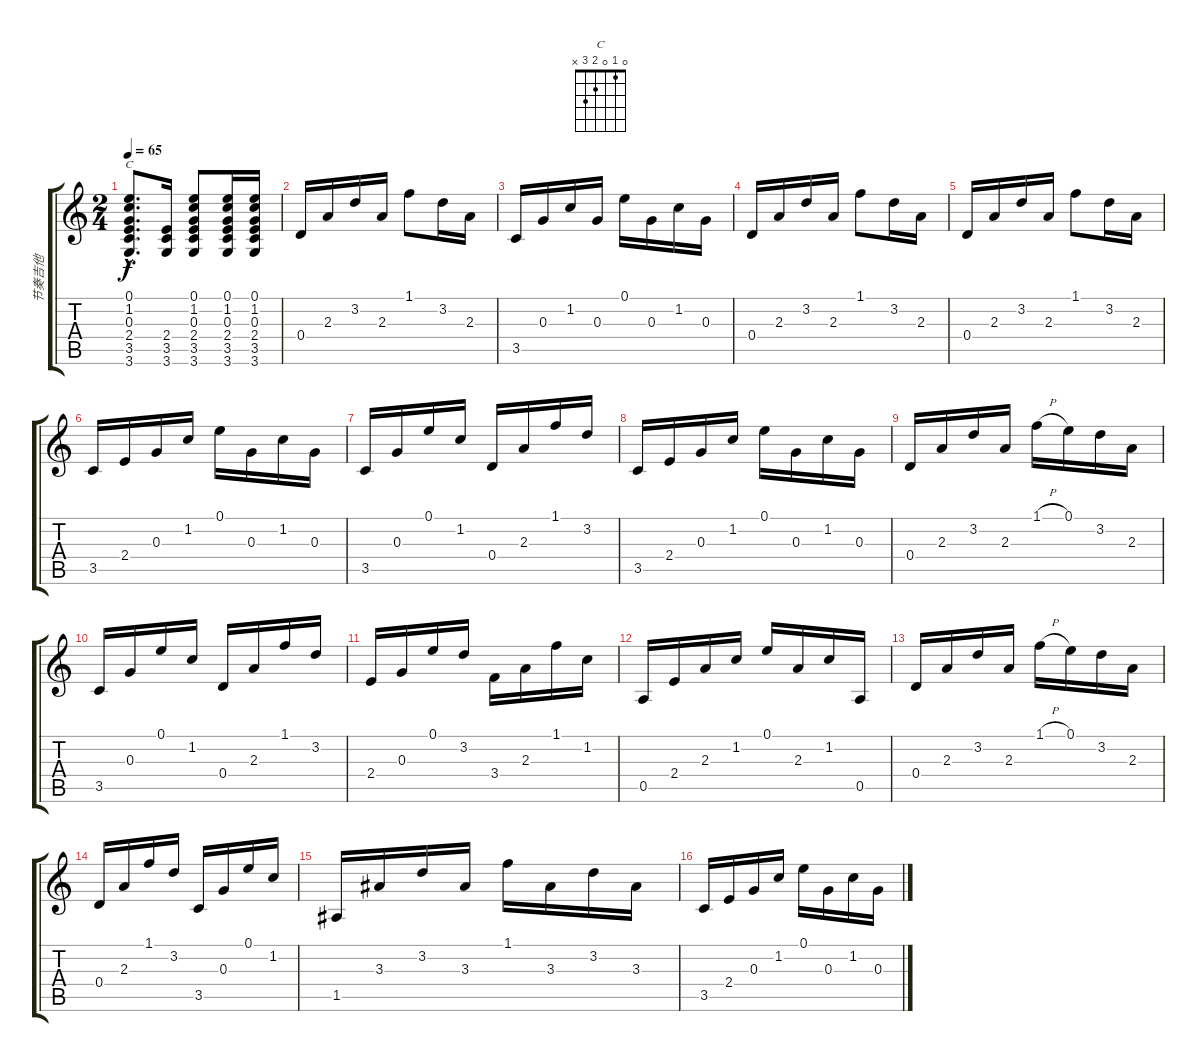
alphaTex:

\track ("节奏吉他" "节奏吉他") {instrument acousticguitarnylon}
\staff {score tabs}
\tuning (E4 B3 G3 D3 A2 E2) {hide}
\chord ("C" 0 1 0 2 3 x)
\ts (2 4)
\tempo 65
\clef g2
\ks c
(0.1{hac} 1.2{hac} 0.3{hac} 2.4{hac} 3.5{hac} 3.6{hac}).8{d ch "C" dy f} (2.4 3.5 3.6).16 (0.1 1.2 0.3 2.4 3.5 3.6).8 (0.1 1.2 0.3 2.4 3.5 3.6).16 (0.1 1.2 0.3 2.4 3.5 3.6).16 |
0.4.16 2.3.16 3.2.16 2.3.16 1.1.8 3.2.16 2.3.16 |
3.5.16 0.3.16 1.2.16 0.3.16 0.1.16 0.3.16 1.2.16 0.3.16 |
0.4.16 2.3.16 3.2.16 2.3.16 1.1.8 3.2.16 2.3.16 |
0.4.16 2.3.16 3.2.16 2.3.16 1.1.8 3.2.16 2.3.16 |
3.5.16 2.4.16 0.3.16 1.2.16 0.1.16 0.3.16 1.2.16 0.3.16 |
3.5.16 0.3.16 0.1.16 1.2.16 0.4.16 2.3.16 1.1.16 3.2.16 |
3.5.16 2.4.16 0.3.16 1.2.16 0.1.16 0.3.16 1.2.16 0.3.16 |
0.4.16 2.3.16 3.2.16 2.3.16 1.1{h}.16 0.1.16 3.2.16 2.3.16 |
3.5.16 0.3.16 0.1.16 1.2.16 0.4.16 2.3.16 1.1.16 3.2.16 |
2.4.16 0.3.16 0.1.16 3.2.16 3.4.16 2.3.16 1.1.16 1.2.16 |
0.5.16 2.4.16 2.3.16 1.2.16 0.1.16 2.3.16 1.2.16 0.5.16 |
0.4.16 2.3.16 3.2.16 2.3.16 1.1{h}.16 0.1.16 3.2.16 2.3.16 |
0.4.16 2.3.16 1.1.16 3.2.16 3.5.16 0.3.16 0.1.16 1.2.16 |
1.5.16 3.3.16 3.2.16 3.3.16 1.1.16 3.3.16 3.2.16 3.3.16 |
3.5.16 2.4.16 0.3.16 1.2.16 0.1.16 0.3.16 1.2.16 0.3.16
